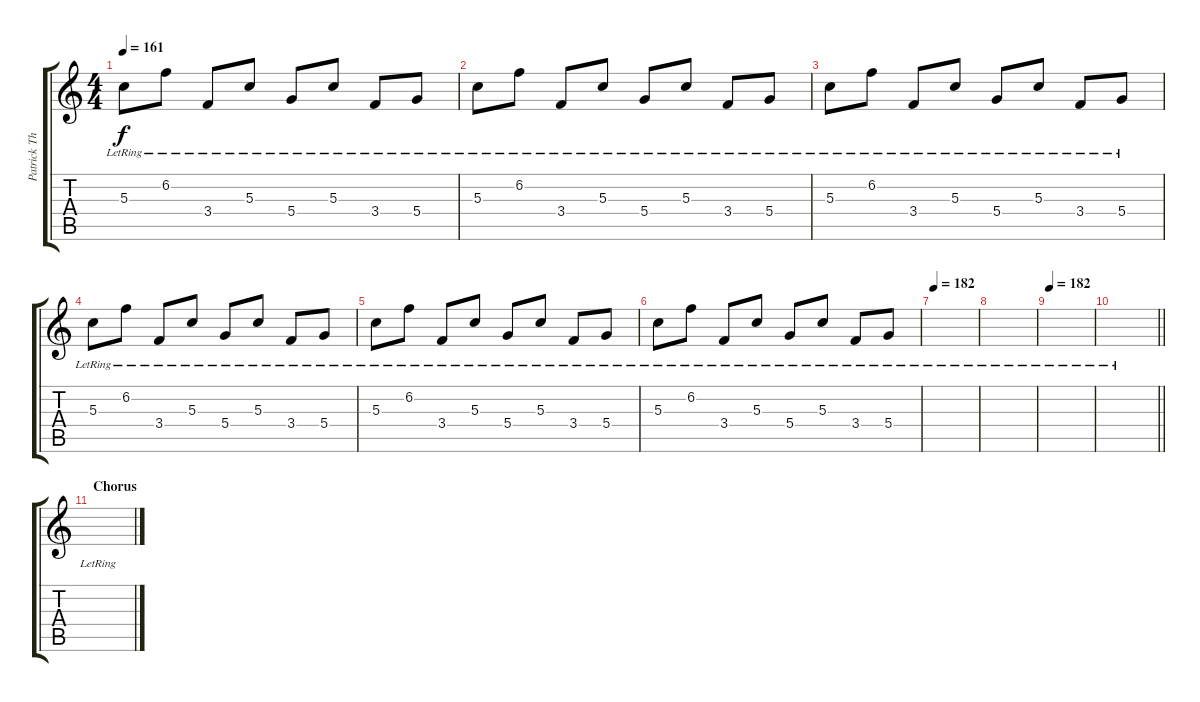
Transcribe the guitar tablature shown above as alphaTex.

\track ("Patrick Thompson - Guitar" "Patrick Th") {instrument electricguitarclean}
\staff {score tabs}
\tuning (E4 B3 G3 D3 A2 E2) {hide}
\ts (4 4)
\tempo 161
\clef g2
\ks c
5.3{lr}.8{dy f} 6.2{lr}.8 3.4{lr}.8 5.3{lr}.8 5.4{lr}.8 5.3{lr}.8 3.4{lr}.8 5.4{lr}.8 |
5.3{lr}.8 6.2{lr}.8 3.4{lr}.8 5.3{lr}.8 5.4{lr}.8 5.3{lr}.8 3.4{lr}.8 5.4{lr}.8 |
5.3{lr}.8 6.2{lr}.8 3.4{lr}.8 5.3{lr}.8 5.4{lr}.8 5.3{lr}.8 3.4{lr}.8 5.4{lr}.8 |
5.3{lr}.8 6.2{lr}.8 3.4{lr}.8 5.3{lr}.8 5.4{lr}.8 5.3{lr}.8 3.4{lr}.8 5.4{lr}.8 |
5.3{lr}.8 6.2{lr}.8 3.4{lr}.8 5.3{lr}.8 5.4{lr}.8 5.3{lr}.8 3.4{lr}.8 5.4{lr}.8 |
5.3{lr}.8 6.2{lr}.8 3.4{lr}.8 5.3{lr}.8 5.4{lr}.8 5.3{lr}.8 3.4{lr}.8 5.4{lr}.8 |
\tempo 182
|
|
\tempo 182
|
\barLineRight lightlight
|
\section ("" "Chorus")
